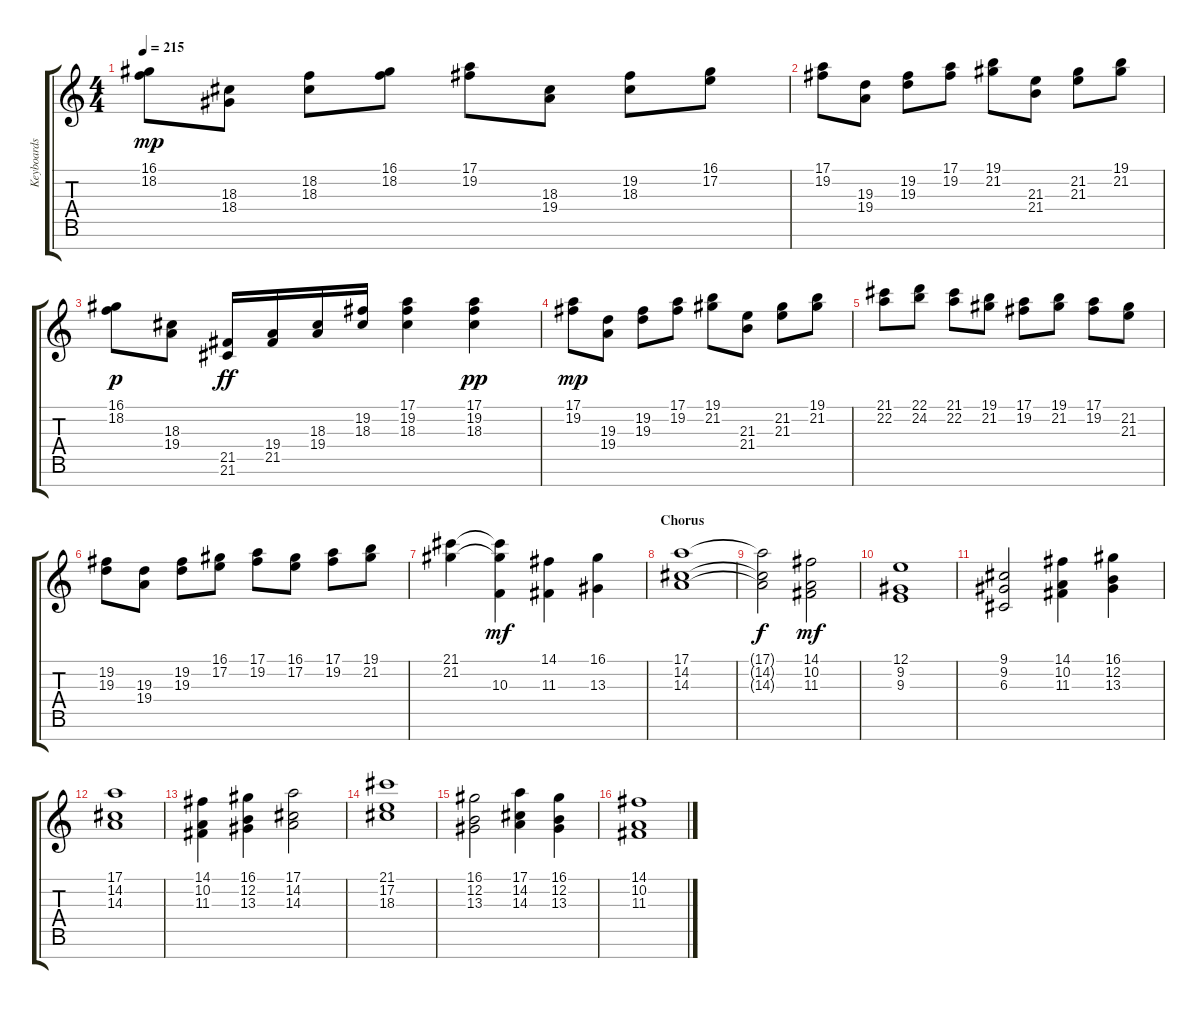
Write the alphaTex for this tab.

\track ("Keyboards 2" "Keyboards ") {instrument stringensemble1}
\staff {score tabs}
\tuning (E4 B3 G3 D3 A2 E2 B1) {hide}
\ts (4 4)
\tempo 215
\clef g2
\ks c
(16.1 18.2).8{dy mp} (18.3 18.4).8 (18.2 18.3).8 (16.1 18.2).8 (17.1 19.2).8 (18.3 19.4).8 (19.2 18.3).8 (16.1 17.2).8 |
(17.1 19.2).8 (19.3 19.4).8 (19.2 19.3).8 (17.1 19.2).8 (19.1 21.2).8 (21.3 21.4).8 (21.2 21.3).8 (19.1 21.2).8 |
(16.1 18.2).8{dy p} (18.3 19.4).8 (21.5 21.6).16{dy ff} (19.4 21.5).16 (18.3 19.4).16 (19.2 18.3).16 (17.1 19.2 18.3).4 (17.1 19.2 18.3).4{dy pp} |
(17.1 19.2).8{dy mp} (19.3 19.4).8 (19.2 19.3).8 (17.1 19.2).8 (19.1 21.2).8 (21.3 21.4).8 (21.2 21.3).8 (19.1 21.2).8 |
(21.1 22.2).8 (22.1 24.2).8 (21.1 22.2).8 (19.1 21.2).8 (17.1 19.2).8 (19.1 21.2).8 (17.1 19.2).8 (21.2 21.3).8 |
(19.2 19.3).8 (19.3 19.4).8 (19.2 19.3).8 (16.1 17.2).8 (17.1 19.2).8 (16.1 17.2).8 (17.1 19.2).8 (19.1 21.2).8 |
(21.1 21.2).4 (21.1{t} 21.2{t} 10.3).4{dy mf} (14.1 11.3).4 (16.1 13.3).4 |
\section ("" "Chorus")
(17.1 14.2 14.3).1 |
(17.1{t} 14.2{t} 14.3{t}).2{dy f} (14.1 10.2 11.3).2{dy mf} |
(12.1 9.2 9.3).1 |
(9.1 9.2 6.3).2 (14.1 10.2 11.3).4 (16.1 12.2 13.3).4 |
(17.1 14.2 14.3).1 |
(14.1 10.2 11.3).4 (16.1 12.2 13.3).4 (17.1 14.2 14.3).2 |
(21.1 17.2 18.3).1 |
(16.1 12.2 13.3).2 (17.1 14.2 14.3).4 (16.1 12.2 13.3).4 |
(14.1 10.2 11.3).1
